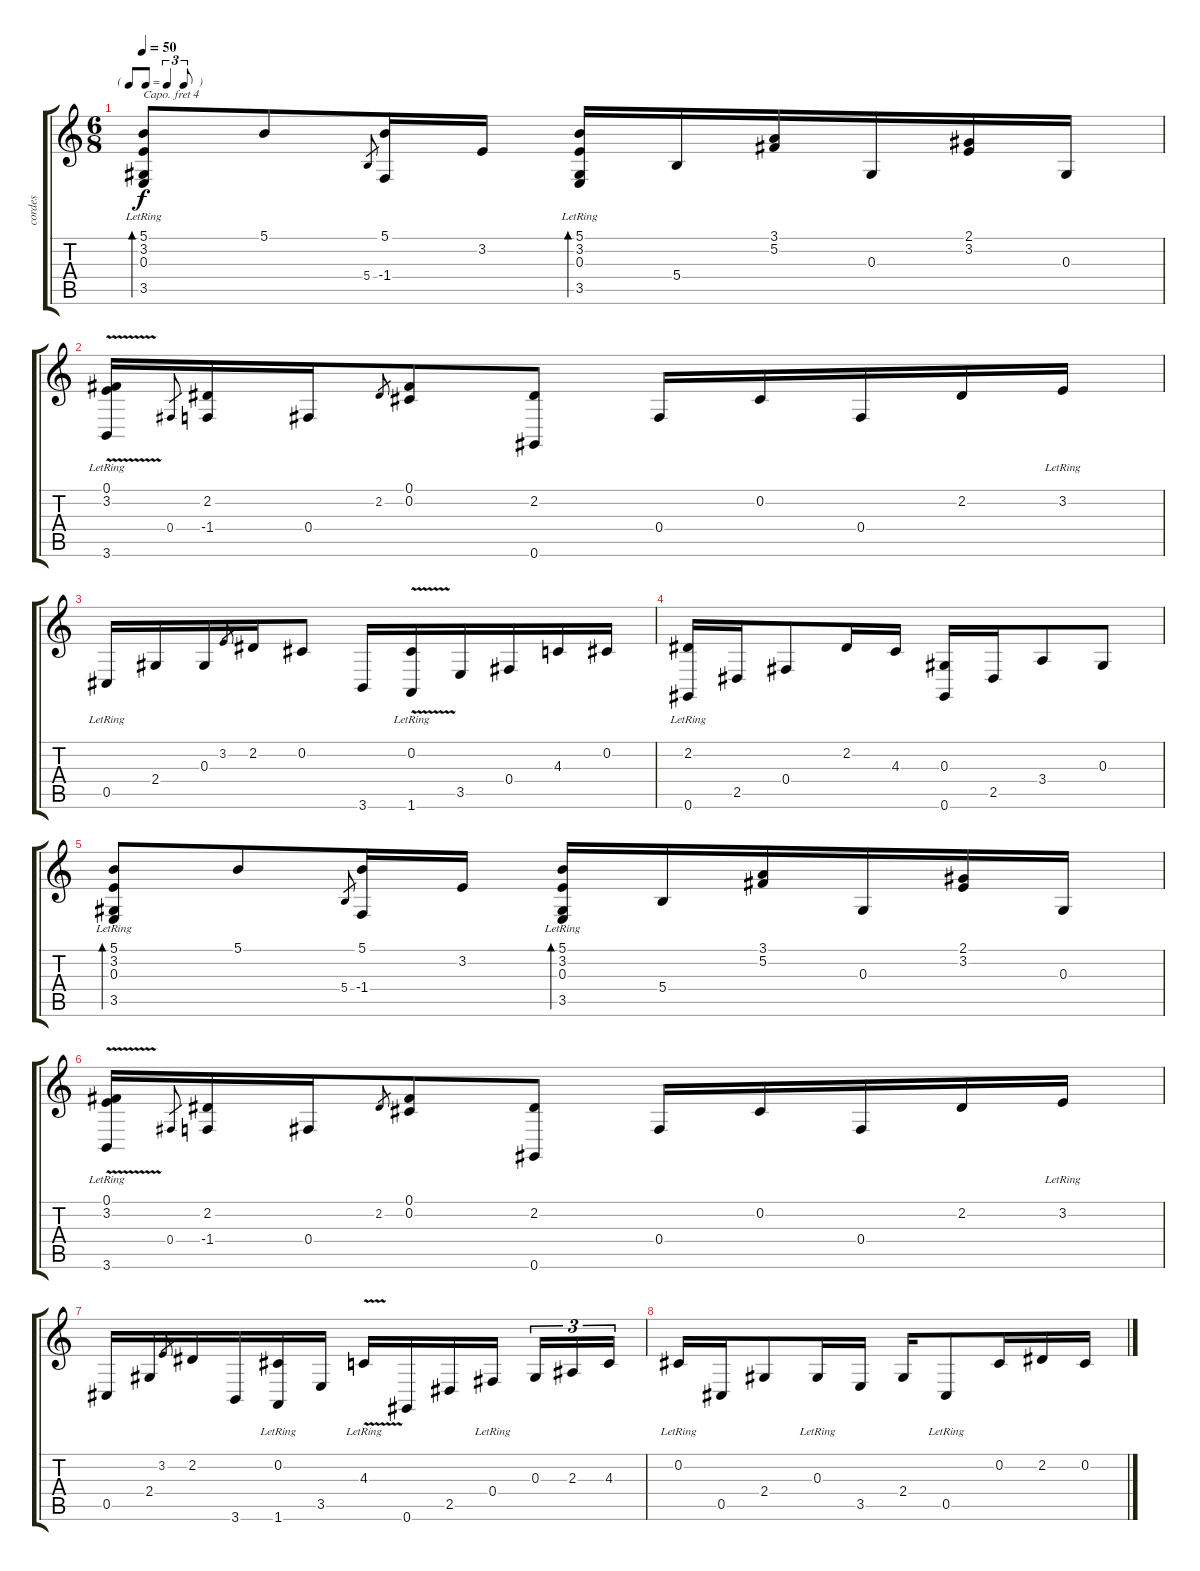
\track ("cordes" "cordes") {instrument synthstrings1}
\staff {score tabs}
\capo 4
\tuning (D4 A3 E3 D3 A2 E2) {hide}
\ts (6 8)
\tf triplet8th
\tempo 50
\clef g2
\ks c
(5.1 3.2 0.3 3.5{lr}).8{bd 120 dy f} 5.1.8 5.4.8{gr} (5.1 -1.4).16 3.2.16 (5.1 3.2 0.3 3.5{lr}).16{bd 120} 5.4.16 (3.1 5.2).16 0.3.16 (2.1 3.2).16 0.3.16 |
(0.1{v} 3.2{v lr} 3.6{v}).16 0.4.8{gr} (2.2 -1.4).16 0.4.16 2.2.8{gr} (0.1 0.2).8 (2.2 0.6).8 0.4.16 0.2.16 0.4.16 2.2.16 3.2{lr}.16 |
0.5{lr}.16 2.4.16 0.3.16 3.2.8{gr} 2.2.16 0.2.8 3.6.16 (0.2{v} 1.6{v lr}).16 3.5.16 0.4.16 4.3.16 0.2.16 |
(2.2 0.6{lr}).16 2.5.16 0.4.8 2.2.16 4.3.16 (0.3 0.6).16 2.5.16 3.4.8 0.3.8 |
(5.1 3.2 0.3 3.5{lr}).8{bd 120} 5.1.8 5.4.8{gr} (5.1 -1.4).16 3.2.16 (5.1 3.2 0.3 3.5{lr}).16{bd 120} 5.4.16 (3.1 5.2).16 0.3.16 (2.1 3.2).16 0.3.16 |
(0.1{v} 3.2{v lr} 3.6{v}).16 0.4.8{gr} (2.2 -1.4).16 0.4.16 2.2.8{gr} (0.1 0.2).8 (2.2 0.6).8 0.4.16 0.2.16 0.4.16 2.2.16 3.2{lr}.16 |
0.5.16 2.4.16 3.2.8{gr} 2.2.16 3.6.16 (0.2 1.6{lr}).16 3.5.16 4.3{v lr}.16 0.6.16 2.5.16 0.4{lr}.16{beam splitsecondary} 0.3.16{tu (3 2)} 2.3.16{tu (3 2)} 4.3.16{tu (3 2)} |
0.2{lr}.16 0.5.16 2.4.8 0.3{lr}.16 3.5.16 2.4.16 0.5{lr}.8 0.2.16 2.2.16 0.2.16
